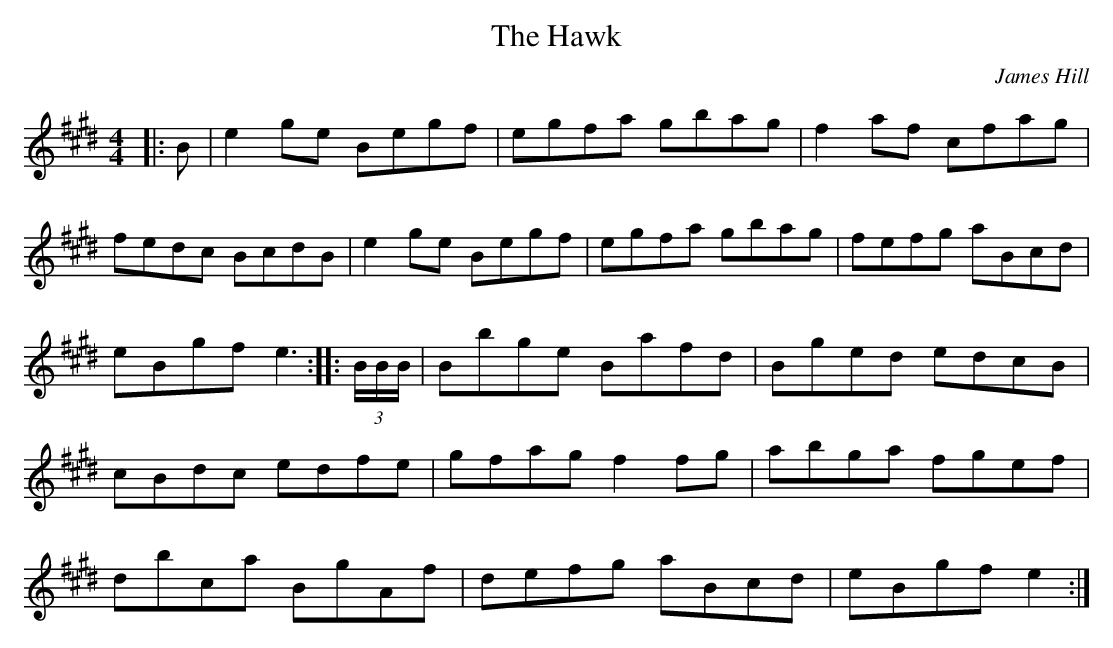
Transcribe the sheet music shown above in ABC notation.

X:1
T:Hawk, The
C:James Hill
M:4/4
L:1/8
E:9
K:E
|:B|e2ge Begf|egfa gbag|f2af cfag|fedc BcdB|\
e2ge Begf|egfa gbag|fefg aBcd|eBgf e3::\
(3B/B/B/|Bbge Bafd|Bged edcB|cBdc edfe|gfag f2fg|\
abga fgef|dbca BgAf|defg aBcd|eBgf e2:|**
